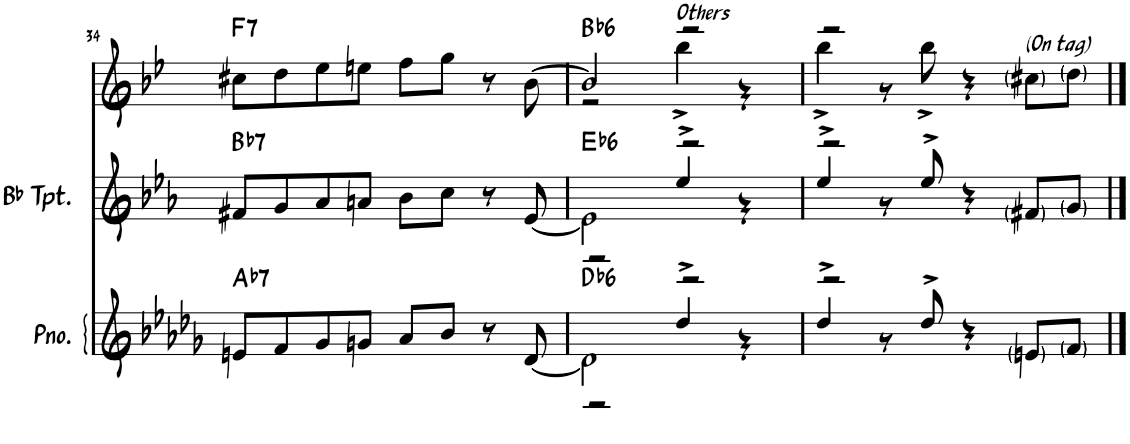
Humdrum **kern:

**kern	**harte	**kern	**harte	**kern	**harte
*part3	*part3	*part2	*part2	*part1	*part1
*staff3	*	*staff2	*	*staff1	*
*I"Piano	*	*I"Bb Trumpet	*	*I"Alto Sax	*
*I'Pno.	*	*I'Bb Tpt.	*	*I'Sax	*
!!LO:PB:g=z
*clefG2	*	*clefG2	*	*clefG2	*
*	*	*Trd1c2	*	*Trd5c9	*
*k[b-e-a-d-g-]	*	*k[b-e-a-]	*	*k[b-e-]	*
*M4/4	*	*M4/4	*	*M4/4	*
=34	=34	=34	=34	=34	=34
!	!LO:H:kt=7	!	!LO:H:kt=7	!	!LO:H:kt=7
8en/L	Ab:7	8f#X/L	Bb:7	8cc#X\L	F:7
8f/	.	8g/	.	8dd\	.
8g-/	.	8a-/	.	8ee-\	.
8gn/J	.	8an/J	.	8een\J	.
8a-/L	.	8b-\L	.	8ff\L	.
8b-/J	.	8cc\J	.	8gg\J	.
8r	.	8r	.	8r	.
[8d-/	.	[8e-/	.	[8b-\	.
=35	=35	=35	=35	=35	=35
*^	*	*^	*	*^	*
!	!	!LO:H:kt=6	!	!	!LO:H:kt=6	!	!	!LO:H:kt=6
2d-\]	2r	Db:maj6	2e-\]	2r	Eb:maj6	2b-/]	2r	Bb:maj6
!	!	!	!	!	!	!LO:TX:a:i:t=Others	!	!
2r	4dd-^/	.	2r	4ee-^/	.	2r	4bb-^\	.
.	4r	.	.	4r	.	.	4r	.
=36	=36	=36	=36	=36	=36	=36	=36	=36
2r	4dd-^/	.	2r	4ee-^/	.	2r	4bb-^\	.
.	8r	.	.	8r	.	.	8r	.
.	8dd-^/	.	.	8ee-^/	.	.	8bb-^\	.
4r	2ryy	.	4r	2ryy	.	4r	2ryy	.
!	!	!	!	!	!	!LO:TX:a:i:t=(On tag)	!	!
8en/L	.	.	8f#X/L	.	.	8cc#X\L	.	.
8f/J	.	.	8g/J	.	.	8dd\J	.	.
*v	*v	*	*	*	*	*v	*v	*
*	*	*v	*v	*	*	*
==	==	==	==	==	==
*-	*-	*-	*-	*-	*-
